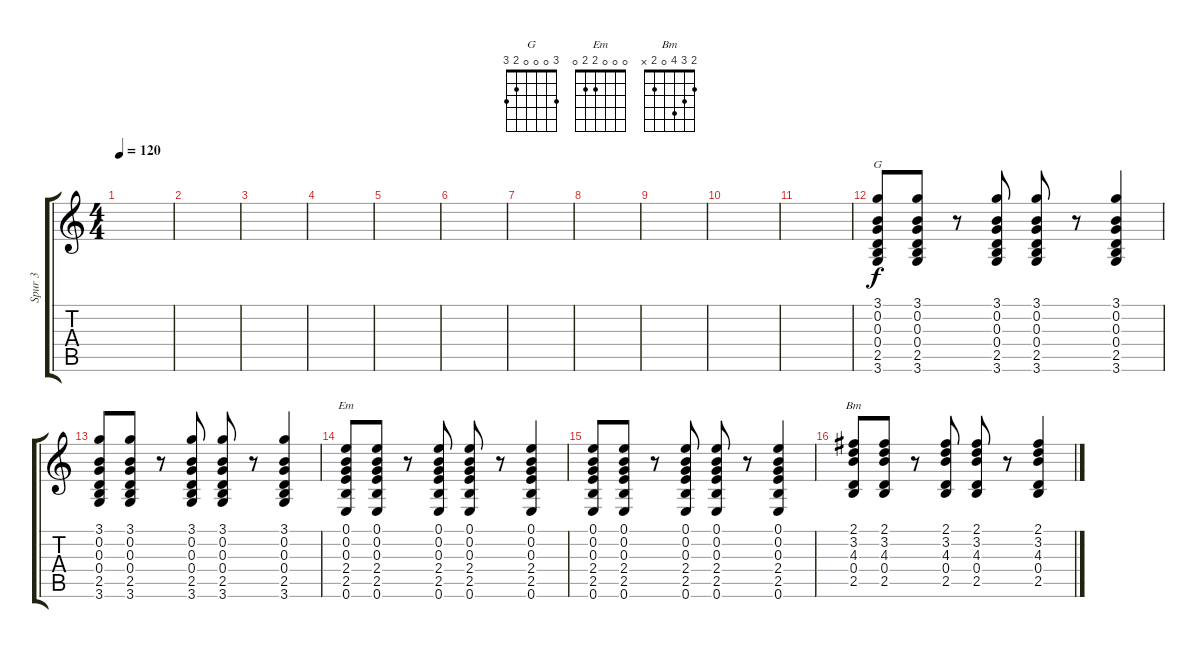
\track ("Spur 3" "Spur 3") {instrument electricguitarmuted}
\staff {score tabs}
\tuning (E4 B3 G3 D3 A2 E2) {hide}
\chord ("G" 3 0 0 0 2 3)
\chord ("Em" 0 0 0 2 2 0)
\chord ("Bm" 2 3 4 0 2 x)
\ts (4 4)
\tempo 120
\clef g2
\ks c
|
|
|
|
|
|
|
|
|
|
|
(3.1 0.2 0.3 0.4 2.5 3.6).8{ch "G"} (3.1 0.2 0.3 0.4 2.5 3.6).8 r.8 (3.1 0.2 0.3 0.4 2.5 3.6).8 (3.1 0.2 0.3 0.4 2.5 3.6).8 r.8 (3.1 0.2 0.3 0.4 2.5 3.6).4 |
(3.1 0.2 0.3 0.4 2.5 3.6).8 (3.1 0.2 0.3 0.4 2.5 3.6).8 r.8 (3.1 0.2 0.3 0.4 2.5 3.6).8 (3.1 0.2 0.3 0.4 2.5 3.6).8 r.8 (3.1 0.2 0.3 0.4 2.5 3.6).4 |
(0.1 0.2 0.3 2.4 2.5 0.6).8{ch "Em"} (0.1 0.2 0.3 2.4 2.5 0.6).8 r.8 (0.1 0.2 0.3 2.4 2.5 0.6).8 (0.1 0.2 0.3 2.4 2.5 0.6).8 r.8 (0.1 0.2 0.3 2.4 2.5 0.6).4 |
(0.1 0.2 0.3 2.4 2.5 0.6).8 (0.1 0.2 0.3 2.4 2.5 0.6).8 r.8 (0.1 0.2 0.3 2.4 2.5 0.6).8 (0.1 0.2 0.3 2.4 2.5 0.6).8 r.8 (0.1 0.2 0.3 2.4 2.5 0.6).4 |
(2.1 3.2 4.3 0.4 2.5).8{ch "Bm"} (2.1 3.2 4.3 0.4 2.5).8 r.8 (2.1 3.2 4.3 0.4 2.5).8 (2.1 3.2 4.3 0.4 2.5).8 r.8 (2.1 3.2 4.3 0.4 2.5).4
